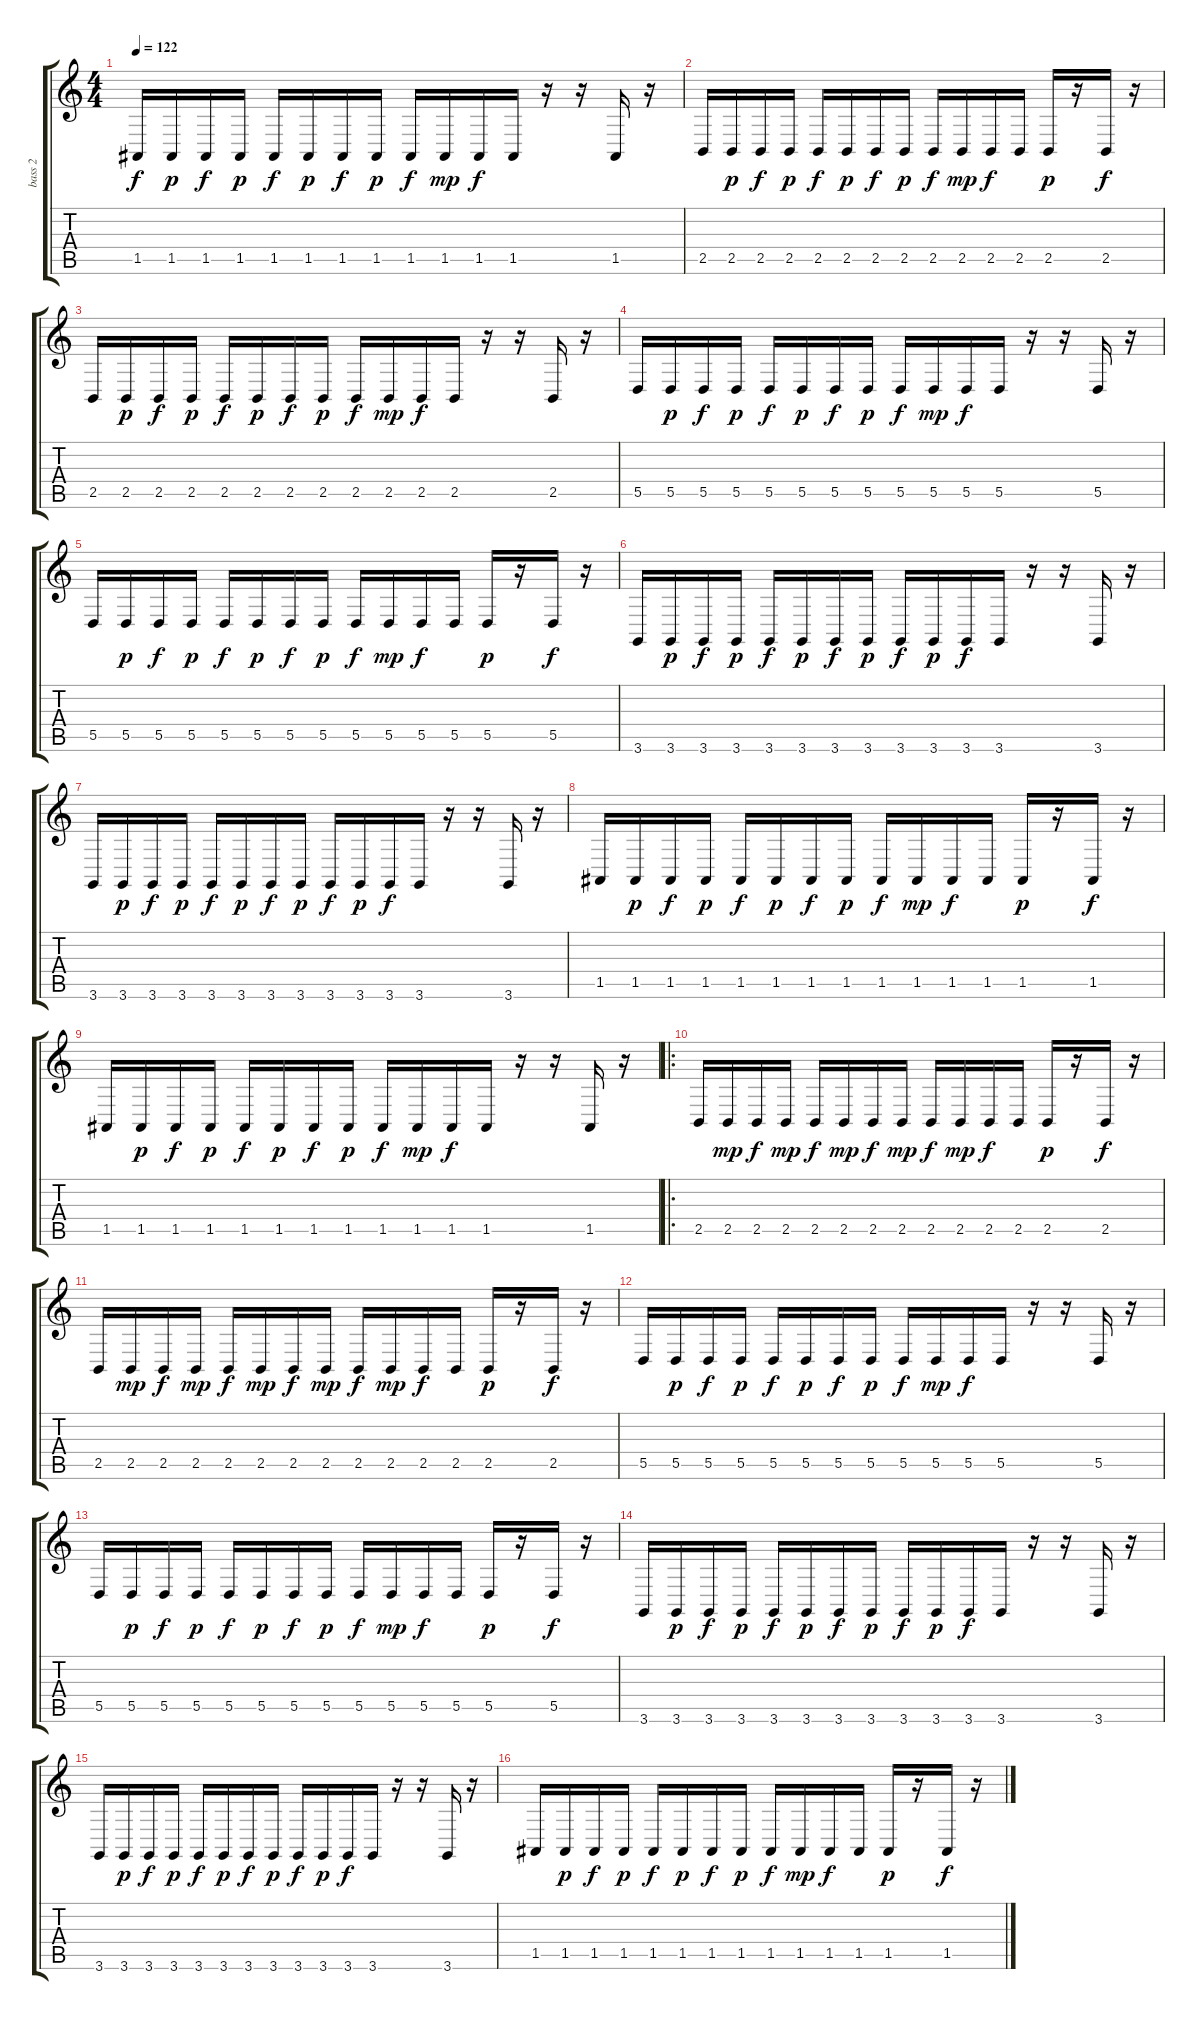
\track ("bass 2" "bass 2") {instrument marimba}
\staff {score tabs}
\tuning (E4 B3 G3 D3 A2 E2) {hide}
\ts (4 4)
\tempo 122
\clef g2
\ks c
1.5.16{dy f} 1.5.16{dy p} 1.5.16{dy f} 1.5.16{dy p} 1.5.16{dy f} 1.5.16{dy p} 1.5.16{dy f} 1.5.16{dy p} 1.5.16{dy f} 1.5.16{dy mp} 1.5.16{dy f} 1.5.16 r.16 r.16 1.5.16 r.16 |
2.5.16 2.5.16{dy p} 2.5.16{dy f} 2.5.16{dy p} 2.5.16{dy f} 2.5.16{dy p} 2.5.16{dy f} 2.5.16{dy p} 2.5.16{dy f} 2.5.16{dy mp} 2.5.16{dy f} 2.5.16 2.5.16{dy p} r.16 2.5.16{dy f} r.16 |
2.5.16 2.5.16{dy p} 2.5.16{dy f} 2.5.16{dy p} 2.5.16{dy f} 2.5.16{dy p} 2.5.16{dy f} 2.5.16{dy p} 2.5.16{dy f} 2.5.16{dy mp} 2.5.16{dy f} 2.5.16 r.16 r.16 2.5.16 r.16 |
5.5.16 5.5.16{dy p} 5.5.16{dy f} 5.5.16{dy p} 5.5.16{dy f} 5.5.16{dy p} 5.5.16{dy f} 5.5.16{dy p} 5.5.16{dy f} 5.5.16{dy mp} 5.5.16{dy f} 5.5.16 r.16 r.16 5.5.16 r.16 |
5.5.16 5.5.16{dy p} 5.5.16{dy f} 5.5.16{dy p} 5.5.16{dy f} 5.5.16{dy p} 5.5.16{dy f} 5.5.16{dy p} 5.5.16{dy f} 5.5.16{dy mp} 5.5.16{dy f} 5.5.16 5.5.16{dy p} r.16 5.5.16{dy f} r.16 |
3.6.16 3.6.16{dy p} 3.6.16{dy f} 3.6.16{dy p} 3.6.16{dy f} 3.6.16{dy p} 3.6.16{dy f} 3.6.16{dy p} 3.6.16{dy f} 3.6.16{dy p} 3.6.16{dy f} 3.6.16 r.16 r.16 3.6.16 r.16 |
3.6.16 3.6.16{dy p} 3.6.16{dy f} 3.6.16{dy p} 3.6.16{dy f} 3.6.16{dy p} 3.6.16{dy f} 3.6.16{dy p} 3.6.16{dy f} 3.6.16{dy p} 3.6.16{dy f} 3.6.16 r.16 r.16 3.6.16 r.16 |
1.5.16 1.5.16{dy p} 1.5.16{dy f} 1.5.16{dy p} 1.5.16{dy f} 1.5.16{dy p} 1.5.16{dy f} 1.5.16{dy p} 1.5.16{dy f} 1.5.16{dy mp} 1.5.16{dy f} 1.5.16 1.5.16{dy p} r.16 1.5.16{dy f} r.16 |
1.5.16 1.5.16{dy p} 1.5.16{dy f} 1.5.16{dy p} 1.5.16{dy f} 1.5.16{dy p} 1.5.16{dy f} 1.5.16{dy p} 1.5.16{dy f} 1.5.16{dy mp} 1.5.16{dy f} 1.5.16 r.16 r.16 1.5.16 r.16 |
\ro
2.5.16 2.5.16{dy mp} 2.5.16{dy f} 2.5.16{dy mp} 2.5.16{dy f} 2.5.16{dy mp} 2.5.16{dy f} 2.5.16{dy mp} 2.5.16{dy f} 2.5.16{dy mp} 2.5.16{dy f} 2.5.16 2.5.16{dy p} r.16 2.5.16{dy f} r.16 |
2.5.16 2.5.16{dy mp} 2.5.16{dy f} 2.5.16{dy mp} 2.5.16{dy f} 2.5.16{dy mp} 2.5.16{dy f} 2.5.16{dy mp} 2.5.16{dy f} 2.5.16{dy mp} 2.5.16{dy f} 2.5.16 2.5.16{dy p} r.16 2.5.16{dy f} r.16 |
5.5.16 5.5.16{dy p} 5.5.16{dy f} 5.5.16{dy p} 5.5.16{dy f} 5.5.16{dy p} 5.5.16{dy f} 5.5.16{dy p} 5.5.16{dy f} 5.5.16{dy mp} 5.5.16{dy f} 5.5.16 r.16 r.16 5.5.16 r.16 |
5.5.16 5.5.16{dy p} 5.5.16{dy f} 5.5.16{dy p} 5.5.16{dy f} 5.5.16{dy p} 5.5.16{dy f} 5.5.16{dy p} 5.5.16{dy f} 5.5.16{dy mp} 5.5.16{dy f} 5.5.16 5.5.16{dy p} r.16 5.5.16{dy f} r.16 |
3.6.16 3.6.16{dy p} 3.6.16{dy f} 3.6.16{dy p} 3.6.16{dy f} 3.6.16{dy p} 3.6.16{dy f} 3.6.16{dy p} 3.6.16{dy f} 3.6.16{dy p} 3.6.16{dy f} 3.6.16 r.16 r.16 3.6.16 r.16 |
3.6.16 3.6.16{dy p} 3.6.16{dy f} 3.6.16{dy p} 3.6.16{dy f} 3.6.16{dy p} 3.6.16{dy f} 3.6.16{dy p} 3.6.16{dy f} 3.6.16{dy p} 3.6.16{dy f} 3.6.16 r.16 r.16 3.6.16 r.16 |
1.5.16 1.5.16{dy p} 1.5.16{dy f} 1.5.16{dy p} 1.5.16{dy f} 1.5.16{dy p} 1.5.16{dy f} 1.5.16{dy p} 1.5.16{dy f} 1.5.16{dy mp} 1.5.16{dy f} 1.5.16 1.5.16{dy p} r.16 1.5.16{dy f} r.16
